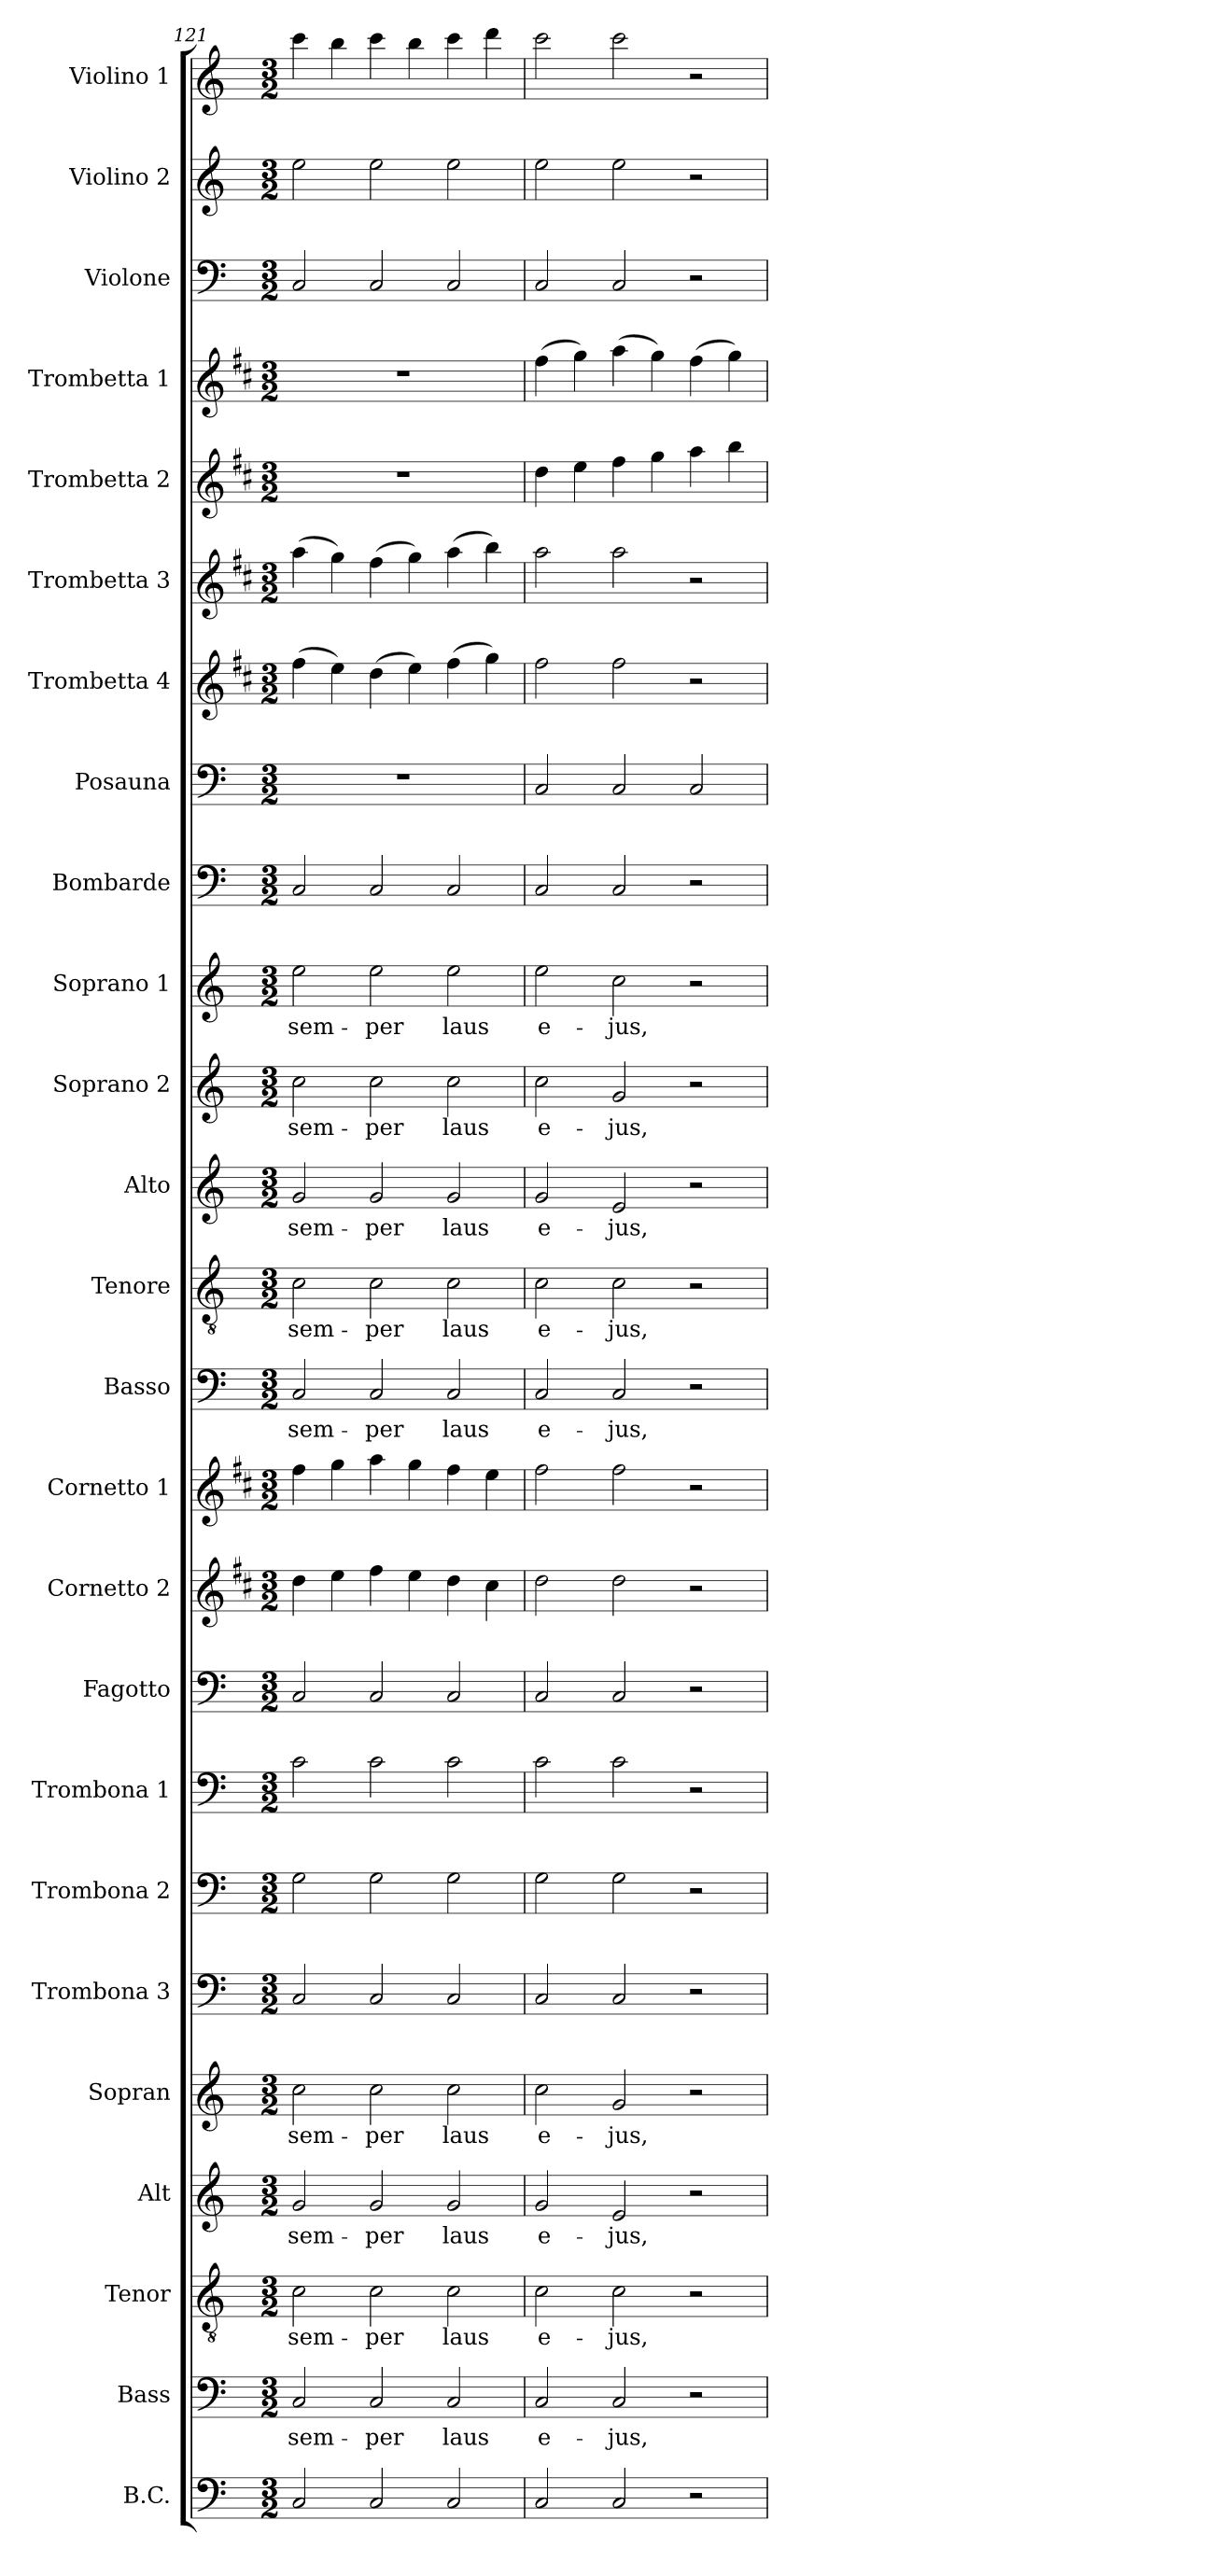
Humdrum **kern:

**kern	**kern	**text	**kern	**text	**kern	**text	**kern	**text	**kern	**kern	**kern	**kern	**kern	**kern	**kern	**text	**kern	**text	**kern	**text	**kern	**text	**kern	**text	**kern	**kern	**kern	**kern	**kern	**kern	**kern	**kern	**kern
*part25	*part24	*part24	*part23	*part23	*part22	*part22	*part21	*part21	*part20	*part19	*part18	*part17	*part16	*part15	*part14	*part14	*part13	*part13	*part12	*part12	*part11	*part11	*part10	*part10	*part9	*part8	*part7	*part6	*part5	*part4	*part3	*part2	*part1
*staff25	*staff24	*staff24	*staff23	*staff23	*staff22	*staff22	*staff21	*staff21	*staff20	*staff19	*staff18	*staff17	*staff16	*staff15	*staff14	*staff14	*staff13	*staff13	*staff12	*staff12	*staff11	*staff11	*staff10	*staff10	*staff9	*staff8	*staff7	*staff6	*staff5	*staff4	*staff3	*staff2	*staff1
*I"B.C.	*I"Bass	*	*I"Tenor	*	*I"Alt	*	*I"Sopran	*	*I"Trombona 3	*I"Trombona 2	*I"Trombona 1	*I"Fagotto	*I"Cornetto 2	*I"Cornetto 1	*I"Basso	*	*I"Tenore	*	*I"Alto	*	*I"Soprano 2	*	*I"Soprano 1	*	*I"Bombarde	*I"Posauna	*I"Trombetta 4	*I"Trombetta 3	*I"Trombetta 2	*I"Trombetta 1	*I"Violone	*I"Violino 2	*I"Violino 1
*I'B.C.	*I'B.	*	*I'T.	*	*I'A.	*	*I'S.	*	*I'Tbn. 2	*I'Tbn. 2	*I'Tbn. 1	*I'Fag.	*I'Cor. 2	*I'Cor. 1	*I'B.	*	*I'T.	*	*I'A.	*	*I'S.	*	*I'S.	*	*	*	*	*	*	*	*	*I'Vl. 2	*I'Vl. 1
*clefF4	*clefF4	*	*clefGv2	*	*clefG2	*	*clefG2	*	*clefF4	*clefF4	*clefF4	*clefF4	*clefG2	*clefG2	*clefF4	*	*clefGv2	*	*clefG2	*	*clefG2	*	*clefG2	*	*clefF4	*clefF4	*clefG2	*clefG2	*clefG2	*clefG2	*clefF4	*clefG2	*clefG2
*	*	*	*ITrd7c12	*	*	*	*	*	*	*	*	*	*ITrd1c2	*ITrd1c2	*	*	*ITrd7c12	*	*	*	*	*	*	*	*	*	*ITrd1c2	*ITrd1c2	*ITrd1c2	*ITrd1c2	*	*	*
*k[]	*k[]	*	*k[]	*	*k[]	*	*k[]	*	*k[]	*k[]	*k[]	*k[]	*k[]	*k[]	*k[]	*	*k[]	*	*k[]	*	*k[]	*	*k[]	*	*k[]	*k[]	*k[]	*k[]	*k[]	*k[]	*k[]	*k[]	*k[]
*C:	*C:	*	*C:	*	*C:	*	*C:	*	*C:	*C:	*C:	*C:	*C:	*C:	*C:	*	*C:	*	*C:	*	*C:	*	*C:	*	*C:	*C:	*C:	*C:	*C:	*C:	*C:	*C:	*C:
*M3/2	*M3/2	*	*M3/2	*	*M3/2	*	*M3/2	*	*M3/2	*M3/2	*M3/2	*M3/2	*M3/2	*M3/2	*M3/2	*	*M3/2	*	*M3/2	*	*M3/2	*	*M3/2	*	*M3/2	*M3/2	*M3/2	*M3/2	*M3/2	*M3/2	*M3/2	*M3/2	*M3/2
=121	=121	=121	=121	=121	=121	=121	=121	=121	=121	=121	=121	=121	=121	=121	=121	=121	=121	=121	=121	=121	=121	=121	=121	=121	=121	=121	=121	=121	=121	=121	=121	=121	=121
!	!	!LO:LY:b:color=#000000	!	!	!	!	!	!	!	!	!	!	!	!	!	!	!	!	!	!	!	!	!	!	!	!	!	!	!	!	!	!	!
!	!	!	!	!LO:LY:b:color=#000000	!	!	!	!	!	!	!	!	!	!	!	!	!	!	!	!	!	!	!	!	!	!	!	!	!	!	!	!	!
!	!	!	!	!	!	!LO:LY:b:color=#000000	!	!	!	!	!	!	!	!	!	!	!	!	!	!	!	!	!	!	!	!	!	!	!	!	!	!	!
!	!	!	!	!	!	!	!	!LO:LY:b:color=#000000	!	!	!	!	!	!	!	!	!	!	!	!	!	!	!	!	!	!	!	!	!	!	!	!	!
!	!	!	!	!	!	!	!	!	!	!	!	!	!	!	!	!LO:LY:b:color=#000000	!	!	!	!	!	!	!	!	!	!	!	!	!	!	!	!	!
!	!	!	!	!	!	!	!	!	!	!	!	!	!	!	!	!	!	!LO:LY:b:color=#000000	!	!	!	!	!	!	!	!	!	!	!	!	!	!	!
!	!	!	!	!	!	!	!	!	!	!	!	!	!	!	!	!	!	!	!	!LO:LY:b:color=#000000	!	!	!	!	!	!	!	!	!	!	!	!	!
!	!	!	!	!	!	!	!	!	!	!	!	!	!	!	!	!	!	!	!	!	!	!LO:LY:b:color=#000000	!	!	!	!	!	!	!	!	!	!	!
!	!	!	!	!	!	!	!	!	!	!	!	!	!	!	!	!	!	!	!	!	!	!	!	!LO:LY:b:color=#000000	!	!LO:N:vis=1	!	!	!LO:N:vis=1	!LO:N:vis=1	!	!	!
2Ci/	2Ci/	sem-	2Ci\	sem-	2gi/	sem-	2cci\	sem-	2Ci/	2Gi\	2ci\	2Ci/	4cci\	4eei\	2Ci/	sem-	2Ci\	sem-	2gi/	sem-	2cci\	sem-	2eei\	sem-	2Ci/	1.r	(4eei\	(4ggi\	1.r	1.r	2Ci/	2eei\	4ccci\
.	.	.	.	.	.	.	.	.	.	.	.	.	4ddi\	4ffi\	.	.	.	.	.	.	.	.	.	.	.	.	4ddi\)	4ffi\)	.	.	.	.	4bbi\
!	!	!LO:LY:b:color=#000000	!	!	!	!	!	!	!	!	!	!	!	!	!	!	!	!	!	!	!	!	!	!	!	!	!	!	!	!	!	!	!
!	!	!	!	!LO:LY:b:color=#000000	!	!	!	!	!	!	!	!	!	!	!	!	!	!	!	!	!	!	!	!	!	!	!	!	!	!	!	!	!
!	!	!	!	!	!	!LO:LY:b:color=#000000	!	!	!	!	!	!	!	!	!	!	!	!	!	!	!	!	!	!	!	!	!	!	!	!	!	!	!
!	!	!	!	!	!	!	!	!LO:LY:b:color=#000000	!	!	!	!	!	!	!	!	!	!	!	!	!	!	!	!	!	!	!	!	!	!	!	!	!
!	!	!	!	!	!	!	!	!	!	!	!	!	!	!	!	!LO:LY:b:color=#000000	!	!	!	!	!	!	!	!	!	!	!	!	!	!	!	!	!
!	!	!	!	!	!	!	!	!	!	!	!	!	!	!	!	!	!	!LO:LY:b:color=#000000	!	!	!	!	!	!	!	!	!	!	!	!	!	!	!
!	!	!	!	!	!	!	!	!	!	!	!	!	!	!	!	!	!	!	!	!LO:LY:b:color=#000000	!	!	!	!	!	!	!	!	!	!	!	!	!
!	!	!	!	!	!	!	!	!	!	!	!	!	!	!	!	!	!	!	!	!	!	!LO:LY:b:color=#000000	!	!	!	!	!	!	!	!	!	!	!
!	!	!	!	!	!	!	!	!	!	!	!	!	!	!	!	!	!	!	!	!	!	!	!	!LO:LY:b:color=#000000	!	!	!	!	!	!	!	!	!
2Ci/	2Ci/	-per	2Ci\	-per	2gi/	-per	2cci\	-per	2Ci/	2Gi\	2ci\	2Ci/	4eei\	4ggi\	2Ci/	-per	2Ci\	-per	2gi/	-per	2cci\	-per	2eei\	-per	2Ci/	.	(4cci\	(4eei\	.	.	2Ci/	2eei\	4ccci\
.	.	.	.	.	.	.	.	.	.	.	.	.	4ddi\	4ffi\	.	.	.	.	.	.	.	.	.	.	.	.	4ddi\)	4ffi\)	.	.	.	.	4bbi\
!	!	!LO:LY:b:color=#000000	!	!	!	!	!	!	!	!	!	!	!	!	!	!	!	!	!	!	!	!	!	!	!	!	!	!	!	!	!	!	!
!	!	!	!	!LO:LY:b:color=#000000	!	!	!	!	!	!	!	!	!	!	!	!	!	!	!	!	!	!	!	!	!	!	!	!	!	!	!	!	!
!	!	!	!	!	!	!LO:LY:b:color=#000000	!	!	!	!	!	!	!	!	!	!	!	!	!	!	!	!	!	!	!	!	!	!	!	!	!	!	!
!	!	!	!	!	!	!	!	!LO:LY:b:color=#000000	!	!	!	!	!	!	!	!	!	!	!	!	!	!	!	!	!	!	!	!	!	!	!	!	!
!	!	!	!	!	!	!	!	!	!	!	!	!	!	!	!	!LO:LY:b:color=#000000	!	!	!	!	!	!	!	!	!	!	!	!	!	!	!	!	!
!	!	!	!	!	!	!	!	!	!	!	!	!	!	!	!	!	!	!LO:LY:b:color=#000000	!	!	!	!	!	!	!	!	!	!	!	!	!	!	!
!	!	!	!	!	!	!	!	!	!	!	!	!	!	!	!	!	!	!	!	!LO:LY:b:color=#000000	!	!	!	!	!	!	!	!	!	!	!	!	!
!	!	!	!	!	!	!	!	!	!	!	!	!	!	!	!	!	!	!	!	!	!	!LO:LY:b:color=#000000	!	!	!	!	!	!	!	!	!	!	!
!	!	!	!	!	!	!	!	!	!	!	!	!	!	!	!	!	!	!	!	!	!	!	!	!LO:LY:b:color=#000000	!	!	!	!	!	!	!	!	!
2Ci/	2Ci/	laus	2Ci\	laus	2gi/	laus	2cci\	laus	2Ci/	2Gi\	2ci\	2Ci/	4cci\	4eei\	2Ci/	laus	2Ci\	laus	2gi/	laus	2cci\	laus	2eei\	laus	2Ci/	.	(4eei\	(4ggi\	.	.	2Ci/	2eei\	4ccci\
.	.	.	.	.	.	.	.	.	.	.	.	.	4bi\	4ddi\	.	.	.	.	.	.	.	.	.	.	.	.	4ffi\)	4aai\)	.	.	.	.	4dddi\
=122	=122	=122	=122	=122	=122	=122	=122	=122	=122	=122	=122	=122	=122	=122	=122	=122	=122	=122	=122	=122	=122	=122	=122	=122	=122	=122	=122	=122	=122	=122	=122	=122	=122
!	!	!LO:LY:b:color=#000000	!	!	!	!	!	!	!	!	!	!	!	!	!	!	!	!	!	!	!	!	!	!	!	!	!	!	!	!	!	!	!
!	!	!	!	!LO:LY:b:color=#000000	!	!	!	!	!	!	!	!	!	!	!	!	!	!	!	!	!	!	!	!	!	!	!	!	!	!	!	!	!
!	!	!	!	!	!	!LO:LY:b:color=#000000	!	!	!	!	!	!	!	!	!	!	!	!	!	!	!	!	!	!	!	!	!	!	!	!	!	!	!
!	!	!	!	!	!	!	!	!LO:LY:b:color=#000000	!	!	!	!	!	!	!	!	!	!	!	!	!	!	!	!	!	!	!	!	!	!	!	!	!
!	!	!	!	!	!	!	!	!	!	!	!	!	!	!	!	!LO:LY:b:color=#000000	!	!	!	!	!	!	!	!	!	!	!	!	!	!	!	!	!
!	!	!	!	!	!	!	!	!	!	!	!	!	!	!	!	!	!	!LO:LY:b:color=#000000	!	!	!	!	!	!	!	!	!	!	!	!	!	!	!
!	!	!	!	!	!	!	!	!	!	!	!	!	!	!	!	!	!	!	!	!LO:LY:b:color=#000000	!	!	!	!	!	!	!	!	!	!	!	!	!
!	!	!	!	!	!	!	!	!	!	!	!	!	!	!	!	!	!	!	!	!	!	!LO:LY:b:color=#000000	!	!	!	!	!	!	!	!	!	!	!
!	!	!	!	!	!	!	!	!	!	!	!	!	!	!	!	!	!	!	!	!	!	!	!	!LO:LY:b:color=#000000	!	!	!	!	!	!	!	!	!
2Ci/	2Ci/	e-	2Ci\	e-	2gi/	e-	2cci\	e-	2Ci/	2Gi\	2ci\	2Ci/	2cci\	2eei\	2Ci/	e-	2Ci\	e-	2gi/	e-	2cci\	e-	2eei\	e-	2Ci/	2Ci/	2eei\	2ggi\	4cci\	(4eei\	2Ci/	2eei\	2ccci\
.	.	.	.	.	.	.	.	.	.	.	.	.	.	.	.	.	.	.	.	.	.	.	.	.	.	.	.	.	4ddi\	4ffi\)	.	.	.
!	!	!LO:LY:b:color=#000000	!	!	!	!	!	!	!	!	!	!	!	!	!	!	!	!	!	!	!	!	!	!	!	!	!	!	!	!	!	!	!
!	!	!	!	!LO:LY:b:color=#000000	!	!	!	!	!	!	!	!	!	!	!	!	!	!	!	!	!	!	!	!	!	!	!	!	!	!	!	!	!
!	!	!	!	!	!	!LO:LY:b:color=#000000	!	!	!	!	!	!	!	!	!	!	!	!	!	!	!	!	!	!	!	!	!	!	!	!	!	!	!
!	!	!	!	!	!	!	!	!LO:LY:b:color=#000000	!	!	!	!	!	!	!	!	!	!	!	!	!	!	!	!	!	!	!	!	!	!	!	!	!
!	!	!	!	!	!	!	!	!	!	!	!	!	!	!	!	!LO:LY:b:color=#000000	!	!	!	!	!	!	!	!	!	!	!	!	!	!	!	!	!
!	!	!	!	!	!	!	!	!	!	!	!	!	!	!	!	!	!	!LO:LY:b:color=#000000	!	!	!	!	!	!	!	!	!	!	!	!	!	!	!
!	!	!	!	!	!	!	!	!	!	!	!	!	!	!	!	!	!	!	!	!LO:LY:b:color=#000000	!	!	!	!	!	!	!	!	!	!	!	!	!
!	!	!	!	!	!	!	!	!	!	!	!	!	!	!	!	!	!	!	!	!	!	!LO:LY:b:color=#000000	!	!	!	!	!	!	!	!	!	!	!
!	!	!	!	!	!	!	!	!	!	!	!	!	!	!	!	!	!	!	!	!	!	!	!	!LO:LY:b:color=#000000	!	!	!	!	!	!	!	!	!
2Ci/	2Ci/	-jus,	2Ci\	-jus,	2ei/	-jus,	2gi/	-jus,	2Ci/	2Gi\	2ci\	2Ci/	2cci\	2eei\	2Ci/	-jus,	2Ci\	-jus,	2ei/	-jus,	2gi/	-jus,	2cci\	-jus,	2Ci/	2Ci/	2eei\	2ggi\	4eei\	(4ggi\	2Ci/	2eei\	2ccci\
.	.	.	.	.	.	.	.	.	.	.	.	.	.	.	.	.	.	.	.	.	.	.	.	.	.	.	.	.	4ffi\	4ffi\)	.	.	.
2r	2r	.	2r	.	2r	.	2r	.	2r	2r	2r	2r	2r	2r	2r	.	2r	.	2r	.	2r	.	2r	.	2r	2Ci/	2r	2r	4ggi\	(4eei\	2r	2r	2r
.	.	.	.	.	.	.	.	.	.	.	.	.	.	.	.	.	.	.	.	.	.	.	.	.	.	.	.	.	4aai\	4ffi\)	.	.	.
=	=	=	=	=	=	=	=	=	=	=	=	=	=	=	=	=	=	=	=	=	=	=	=	=	=	=	=	=	=	=	=	=	=
*-	*-	*-	*-	*-	*-	*-	*-	*-	*-	*-	*-	*-	*-	*-	*-	*-	*-	*-	*-	*-	*-	*-	*-	*-	*-	*-	*-	*-	*-	*-	*-	*-	*-
